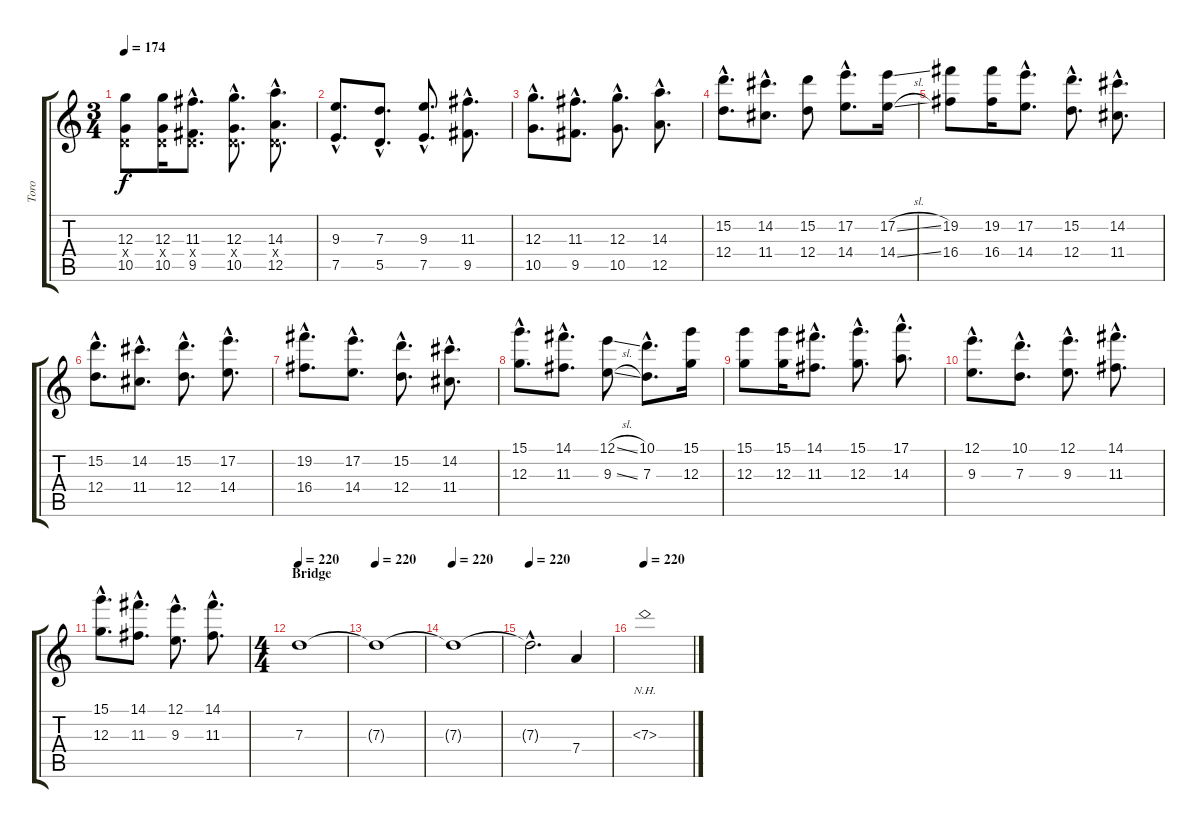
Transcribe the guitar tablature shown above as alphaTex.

\track ("Toro" "Toro") {instrument distortionguitar}
\staff {score tabs}
\tuning (E4 B3 G3 D3 A2 E2) {hide}
\ts (3 4)
\tempo 174
\clef g2
\ks c
(12.3 0.4{x} 10.5).8{dy f} (12.3 0.4{x} 10.5).16 (11.3{hac} 0.4{hac x} 9.5{hac}).8{d} (12.3{hac} 0.4{hac x} 10.5{hac}).8{d} (14.3{hac} 0.4{hac x} 12.5{hac}).8{d} |
(9.3{hac} 7.5{hac}).8{d} (7.3{hac} 5.5{hac}).8{d} (9.3{hac} 7.5{hac}).8{d} (11.3{hac} 9.5{hac}).8{d} |
(12.3{hac} 10.5{hac}).8{d} (11.3{hac} 9.5{hac}).8{d} (12.3{hac} 10.5{hac}).8{d} (14.3{hac} 12.5{hac}).8{d} |
(15.2{hac} 12.4{hac}).8{d} (14.2{hac} 11.4{hac}).8{d} (15.2 12.4).8 (17.2{hac} 14.4{hac}).8{d} (17.2{sl} 14.4{sl}).16 |
(19.2 16.4).8 (19.2 16.4).16 (17.2{hac} 14.4{hac}).8{d} (15.2{hac} 12.4{hac}).8{d} (14.2{hac} 11.4{hac}).8{d} |
(15.2{hac} 12.4{hac}).8{d} (14.2{hac} 11.4{hac}).8{d} (15.2{hac} 12.4{hac}).8{d} (17.2{hac} 14.4{hac}).8{d} |
(19.2{hac} 16.4{hac}).8{d} (17.2{hac} 14.4{hac}).8{d} (15.2{hac} 12.4{hac}).8{d} (14.2{hac} 11.4{hac}).8{d} |
(15.1{hac} 12.3{hac}).8{d} (14.1{hac} 11.3{hac}).8{d} (12.1{sl} 9.3{sl}).8 (10.1{hac} 7.3{hac}).8{d} (15.1 12.3).16 |
(15.1 12.3).8 (15.1 12.3).16 (14.1{hac} 11.3{hac}).8{d} (15.1{hac} 12.3{hac}).8{d} (17.1{hac} 14.3{hac}).8{d} |
(12.1{hac} 9.3{hac}).8{d} (10.1{hac} 7.3{hac}).8{d} (12.1{hac} 9.3{hac}).8{d} (14.1{hac} 11.3{hac}).8{d} |
(15.1{hac} 12.3{hac}).8{d} (14.1{hac} 11.3{hac}).8{d} (12.1{hac} 9.3{hac}).8{d} (14.1{hac} 11.3{hac}).8{d} |
\ts (4 4)
\section ("" "Bridge")
\tempo 220
7.3.1 |
\tempo 220
7.3{t}.1 |
\tempo 220
7.3{t}.1 |
\tempo 220
7.3{hac t}.2{d} 7.4.4 |
\tempo 220
7.3{nh}.1
